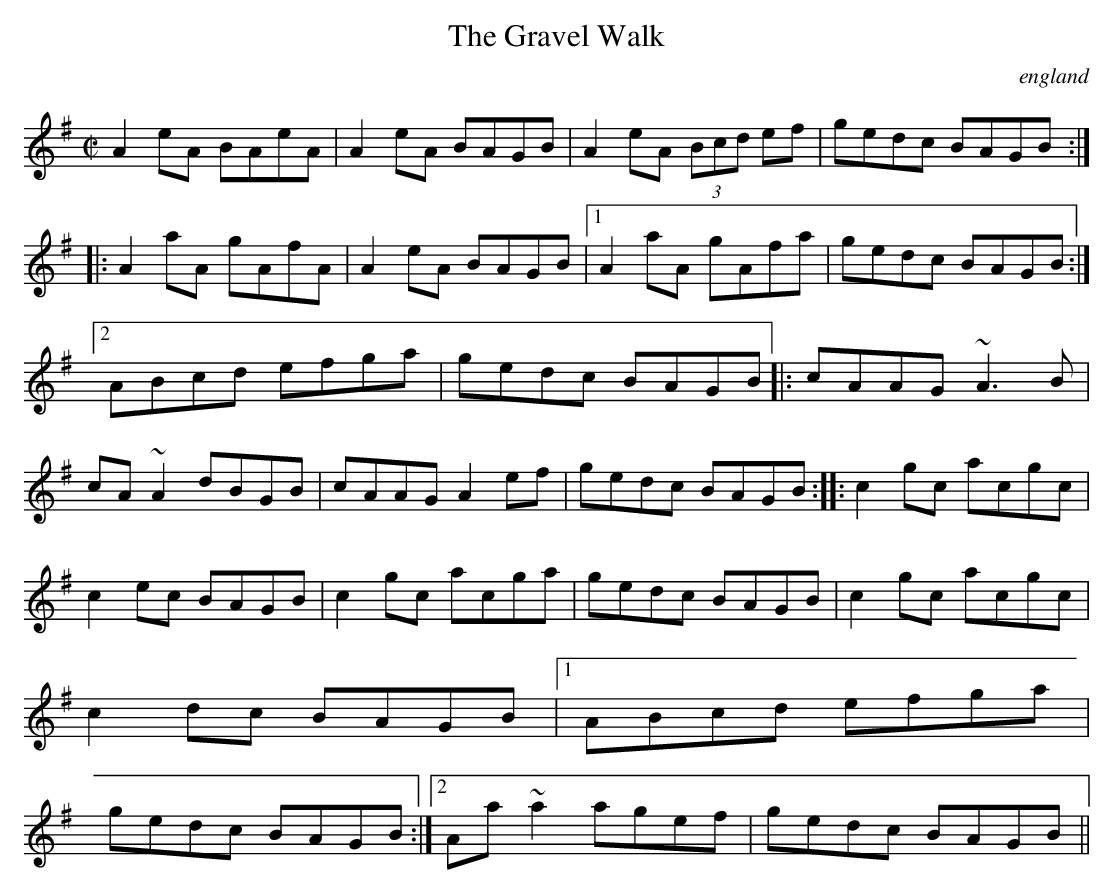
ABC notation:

X:1
T:Gravel Walk, The
O:england
M:C|
K:ADor
A2eA BAeA|A2eA BAGB|A2eA (3Bcd ef|gedc BAGB::\
A2aA gAfA|A2eA BAGB|1 A2aA gAfa|gedc BAGB:|2 ABcd efga|gedc BAGB\
|:cAAG ~A3B|cA~A2 dBGB|cAAG A2ef|gedc BAGB::\
c2gc acgc|c2ec BAGB|c2gc acga|gedc BAGB|\
c2gc acgc|c2dc BAGB|1 ABcd efga|gedc BAGB:|2 Aa~a2 agef|gedc BAGB||\
